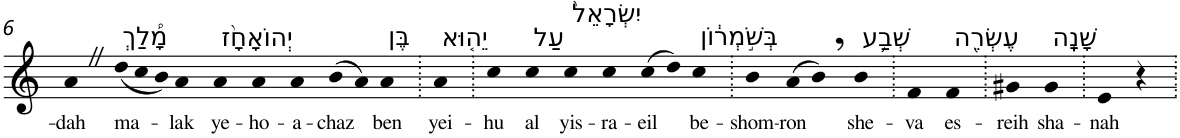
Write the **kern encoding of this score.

**kern	**text
*part1	*part1
*staff1	*staff1
*I"Piano	*
*I'Pno	*
!!LO:PB:g=z
*clefG2	*
*k[]	*
=6	=6
!	!LO:LY:b
4aZ	-dah
*Xtuplet	*
!LO:TX:a:t=מָ֠לַךְ	!
!	!LO:LY:b
(<12dd	ma-
12cc	.
12b)	.
!	!LO:LY:b
4a	-lak
!LO:TX:a:t=יְהוֹאָחָ֨ז	!
!	!LO:LY:b
4a	ye-
!	!LO:LY:b
4a	-ho-
!	!LO:LY:b
4a	-a-
!	!LO:LY:b
(>8b	-chaz
8a)	.
!LO:TX:a:t=בֶּן	!
!	!LO:LY:b
4a	ben
=7.	=7.
!LO:TX:a:t=יֵה֤וּא	!
!	!LO:LY:b
4a	yei-
=8.	=8.
!	!LO:LY:b
4cc	-hu
!LO:TX:a:t=עַל	!
!	!LO:LY:b
4cc	al
!LO:TX:a:t=יִשְׂרָאֵל֙	!
!	!LO:LY:b
4cc	yis-
!	!LO:LY:b
4cc	-ra-
!	!LO:LY:b
(>8cc	-eil
8dd)	.
!LO:TX:a:t=בְּשֹׁ֣מְר֔וֹן	!
!	!LO:LY:b
4cc	be-
=9.	=9.
!	!LO:LY:b
4b	-shom-
!	!LO:LY:b
(>8a	-ron
8b,)	.
!LO:TX:a:t=שְׁבַ֥ע	!
!	!LO:LY:b
4b	she-
=10.	=10.
!	!LO:LY:b
4f	-va
!LO:TX:a:t=עֶשְׂרֵ֖ה	!
!	!LO:LY:b
4f	es-
=11.	=11.
!	!LO:LY:b
4g#X	-reih
!LO:TX:a:t=שָׁנָֽה	!
!	!LO:LY:b
4g#	sha-
=12.	=12.
!	!LO:LY:b
4e	-nah
4r	.
=.	=.
*-	*-
